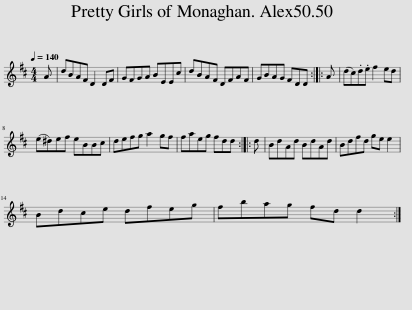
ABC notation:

X:1
L:1/8
Q:1/4=140
M:4/4
I:linebreak $
K:D
V:1 treble
V:1
 A | dBAF D2 DF | GFGA BEEc | dBAF DFAF | GBAG FDD :: %5
 A | (dc).d.e f2 ed |$ (e^d)ef eBBc | defg a2 gf | faeg fdd :: %10
 d | BdAd BdAd | Bdfd ge e2 |$ Bdce dfeg | fbag fd d2 :| %15
